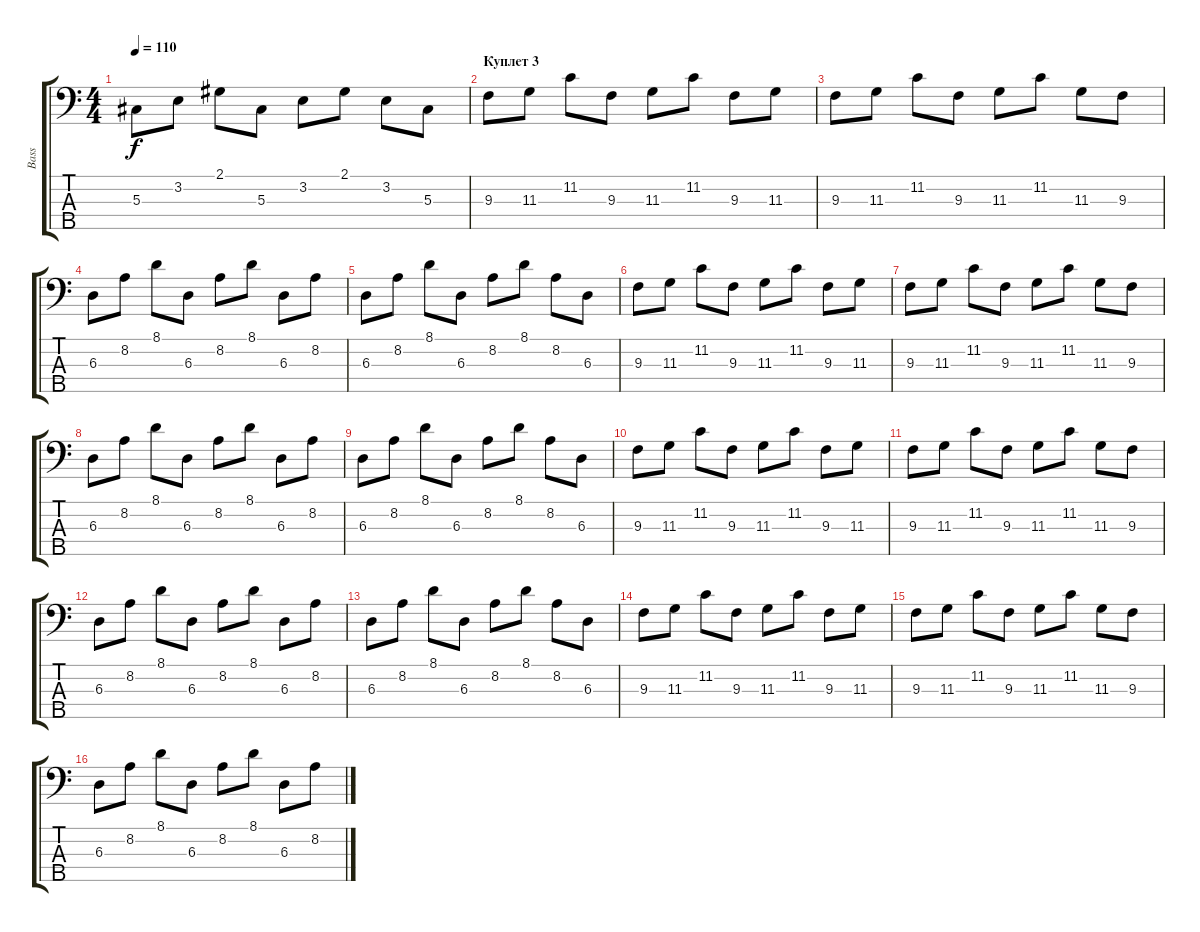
\track ("Bass" "Bass") {instrument electricbassfinger}
\staff {score tabs}
\tuning (Gb2 Db2 Ab1 Eb1 Bb0) {hide}
\ts (4 4)
\tempo 110
\clef f4
\ks c
5.3.8{dy f} 3.2.8 2.1.8 5.3.8 3.2.8 2.1.8 3.2.8 5.3.8 |
\section ("" "Куплет 3")
9.3.8 11.3.8 11.2.8 9.3.8 11.3.8 11.2.8 9.3.8 11.3.8 |
9.3.8 11.3.8 11.2.8 9.3.8 11.3.8 11.2.8 11.3.8 9.3.8 |
6.3.8 8.2.8 8.1.8 6.3.8 8.2.8 8.1.8 6.3.8 8.2.8 |
6.3.8 8.2.8 8.1.8 6.3.8 8.2.8 8.1.8 8.2.8 6.3.8 |
9.3.8 11.3.8 11.2.8 9.3.8 11.3.8 11.2.8 9.3.8 11.3.8 |
9.3.8 11.3.8 11.2.8 9.3.8 11.3.8 11.2.8 11.3.8 9.3.8 |
6.3.8 8.2.8 8.1.8 6.3.8 8.2.8 8.1.8 6.3.8 8.2.8 |
6.3.8 8.2.8 8.1.8 6.3.8 8.2.8 8.1.8 8.2.8 6.3.8 |
9.3.8 11.3.8 11.2.8 9.3.8 11.3.8 11.2.8 9.3.8 11.3.8 |
9.3.8 11.3.8 11.2.8 9.3.8 11.3.8 11.2.8 11.3.8 9.3.8 |
6.3.8 8.2.8 8.1.8 6.3.8 8.2.8 8.1.8 6.3.8 8.2.8 |
6.3.8 8.2.8 8.1.8 6.3.8 8.2.8 8.1.8 8.2.8 6.3.8 |
9.3.8 11.3.8 11.2.8 9.3.8 11.3.8 11.2.8 9.3.8 11.3.8 |
9.3.8 11.3.8 11.2.8 9.3.8 11.3.8 11.2.8 11.3.8 9.3.8 |
6.3.8 8.2.8 8.1.8 6.3.8 8.2.8 8.1.8 6.3.8 8.2.8
